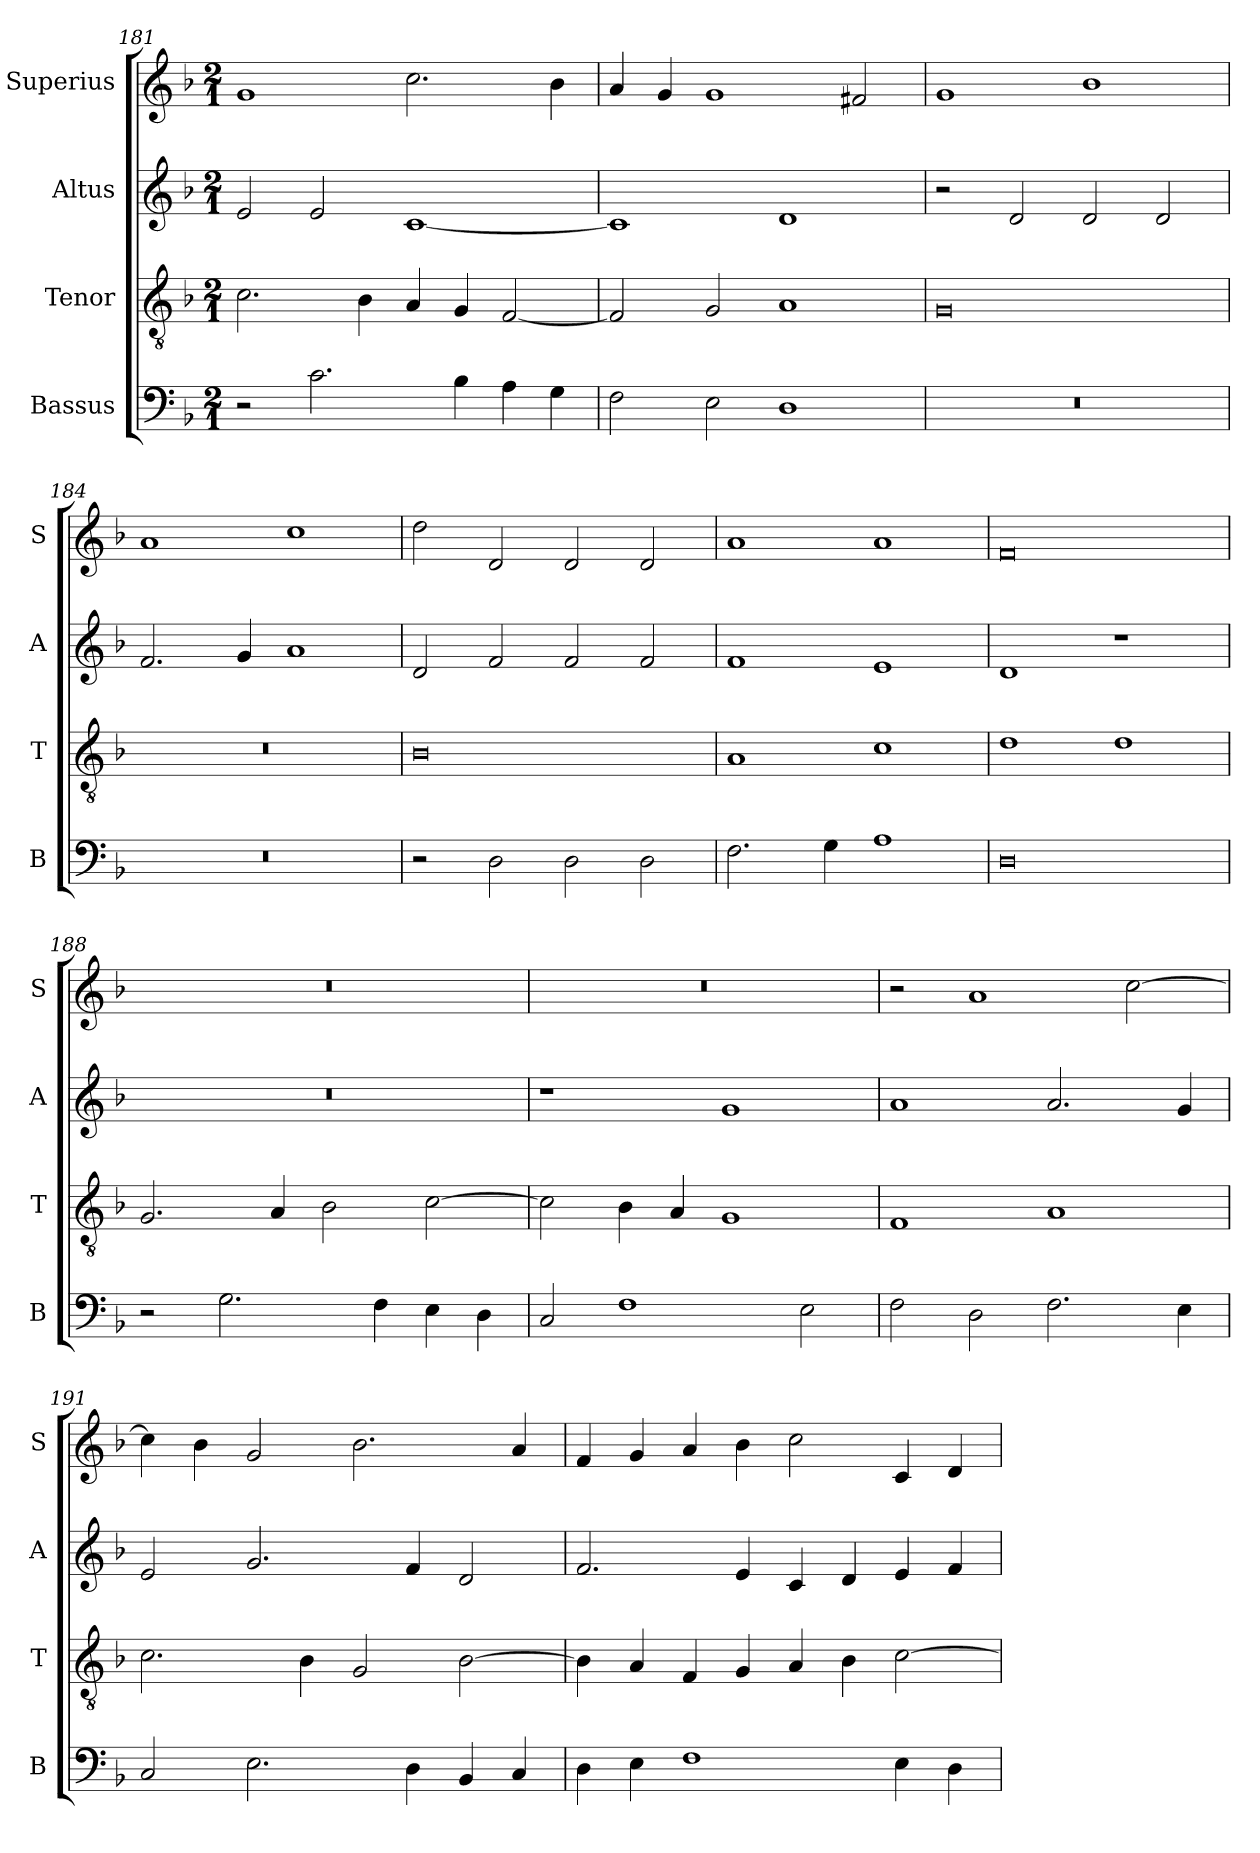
**kern	**kern	**kern	**kern
*part4	*part3	*part2	*part1
*staff4	*staff3	*staff2	*staff1
*I"Bassus	*I"Tenor	*I"Altus	*I"Superius
*I'B	*I'T	*I'A	*I'S
*clefF4	*clefGv2	*clefG2	*clefG2
*k[b-]	*k[b-]	*k[b-]	*k[b-]
*M2/1	*M2/1	*M2/1	*M2/1
=181	=181	=181	=181
2r	2.c\	2e/	1g
2.c\	.	2e/	.
.	4B-\	.	.
.	4A/	[1c	2.cc\
4B-\	4G/	.	.
4A\	[2F/	.	.
4G\	.	.	4b-\
=182	=182	=182	=182
2F\	2F/]	1c]	4a/
.	.	.	4g/
2E\	2G/	.	1g
1D	1A	1d	.
.	.	.	2f#X/
=183	=183	=183	=183
0r	0G	2r	1g
.	.	2d/	.
.	.	2d/	1b-
.	.	2d/	.
=184	=184	=184	=184
0r	0r	2.f/	1a
.	.	4g/	.
.	.	1a	1cc
=185	=185	=185	=185
2r	0B-	2d/	2dd\
2D\	.	2f/	2d/
2D\	.	2f/	2d/
2D\	.	2f/	2d/
=186	=186	=186	=186
2.F\	1A	1f	1a
4G\	.	.	.
1A	1c	1e	1a
=187	=187	=187	=187
0D	1d	1d	0f
.	1d	1r	.
=188	=188	=188	=188
2r	2.G/	0r	0r
2.G\	.	.	.
.	4A/	.	.
.	2B-\	.	.
4F\	.	.	.
4E\	[2c\	.	.
4D\	.	.	.
=189	=189	=189	=189
2C/	2c\]	1r	0r
1F	4B-\	.	.
.	4A/	.	.
.	1G	1g	.
2E\	.	.	.
=190	=190	=190	=190
2F\	1F	1a	2r
2D\	.	.	1a
2.F\	1A	2.a/	.
.	.	.	[2cc\
4E\	.	4g/	.
=191	=191	=191	=191
2C/	2.c\	2e/	4cc\]
.	.	.	4b-\
2.E\	.	2.g/	2g/
.	4B-\	.	.
.	2G/	.	2.b-\
4D\	.	4f/	.
4BB-/	[2B-\	2d/	.
4C/	.	.	4a/
=192	=192	=192	=192
4D\	4B-\]	2.f/	4f/
4E\	4A/	.	4g/
1F	4F/	.	4a/
.	4G/	4e/	4b-\
.	4A/	4c/	2cc\
.	4B-\	4d/	.
4E\	[2c\	4e/	4c/
4D\	.	4f/	4d/
=	=	=	=
*-	*-	*-	*-
